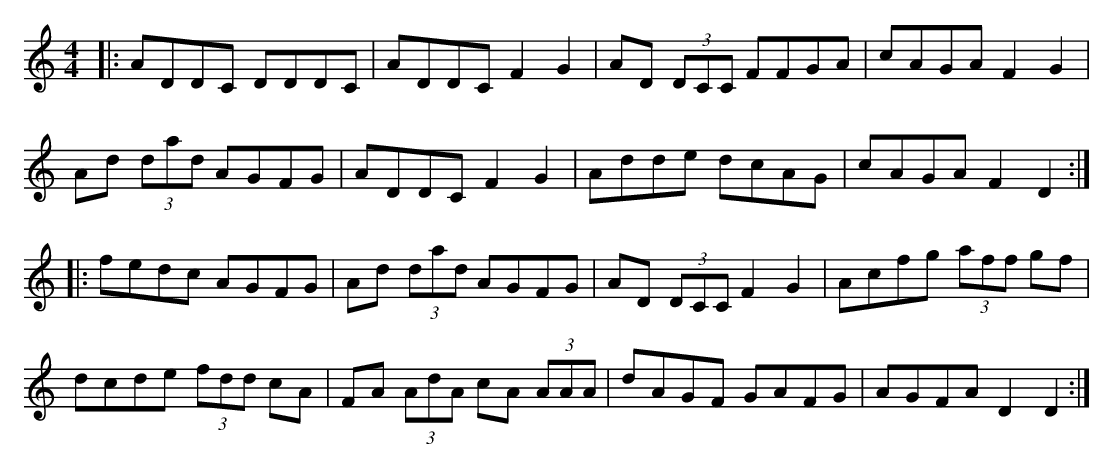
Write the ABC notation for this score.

X:1
M:4/4
K:Ddor
|:ADDC DDDC|ADDC F2 G2|AD (3DCC FFGA|cAGA F2 G2|
Ad (3dad AGFG|ADDC F2 G2|Adde dcAG|cAGA F2 D2:|
|:fedc AGFG|Ad (3dad AGFG|AD (3DCC F2 G2|Acfg (3aff gf|
dcde (3fdd cA|FA (3AdA cA (3AAA|dAGF GAFG|AGFA D2 D2:|
